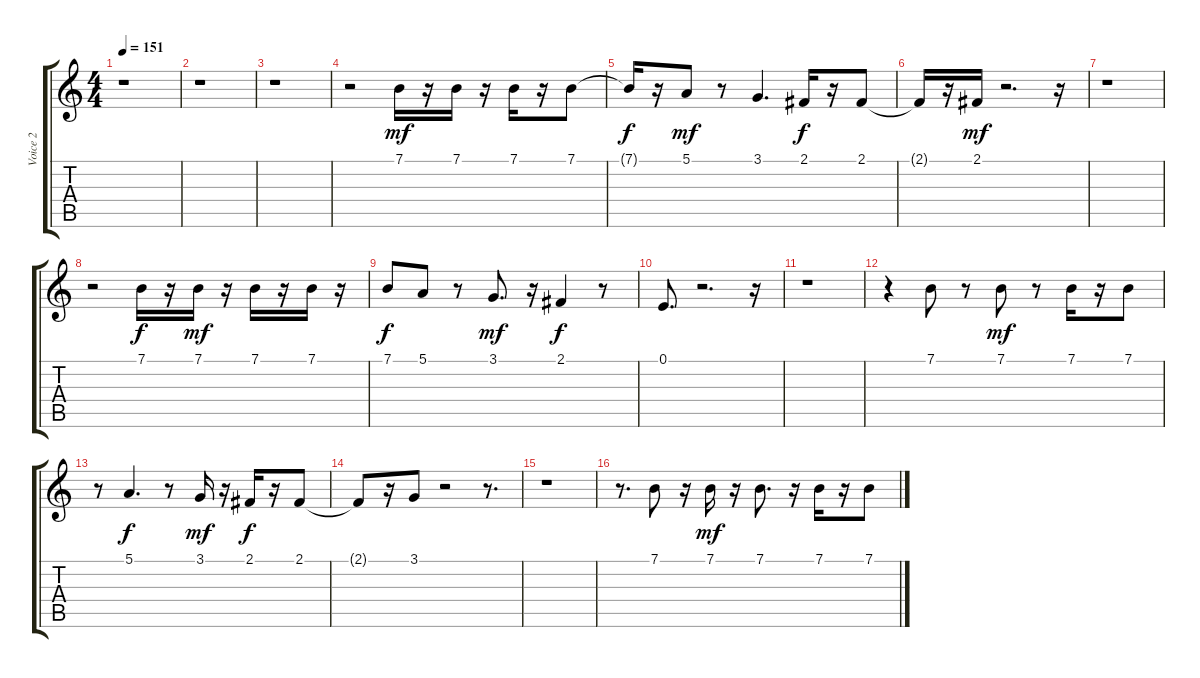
\track ("Voice 2" "Voice 2") {instrument stringensemble1}
\staff {score tabs}
\tuning (E4 B3 G3 D3 A2 E2) {hide}
\ts (4 4)
\tempo 151
\clef g2
\ks c
r.1{dy mf} |
r.1 |
r.1 |
r.2 7.1.16 r.16 7.1.16 r.16 7.1.16 r.16 7.1.8 |
7.1{t}.16{dy f} r.16 5.1.8{dy mf} r.8 3.1.4{d} 2.1.16{dy f} r.16 2.1.8 |
2.1{t}.16 r.16 2.1.16{dy mf} r.2{d} r.16 |
r.1 |
r.2 7.1.16{dy f} r.16 7.1.16{dy mf} r.16 7.1.16 r.16 7.1.16 r.16 |
7.1.8{dy f} 5.1.8 r.8 3.1.8{d dy mf} r.16 2.1.4{dy f} r.8 |
0.1.8{d} r.2{d} r.16 |
r.1 |
r.4 7.1.8 r.8 7.1.8{dy mf} r.8 7.1.16 r.16 7.1.8 |
r.8 5.1.4{d dy f} r.8 3.1.16{dy mf} r.16 2.1.16{dy f} r.16 2.1.8 |
2.1{t}.8 r.16 3.1.8 r.2 r.8{d} |
r.1 |
r.8{d} 7.1.8 r.16 7.1.16{dy mf} r.16 7.1.8{d} r.16 7.1.16 r.16 7.1.8
